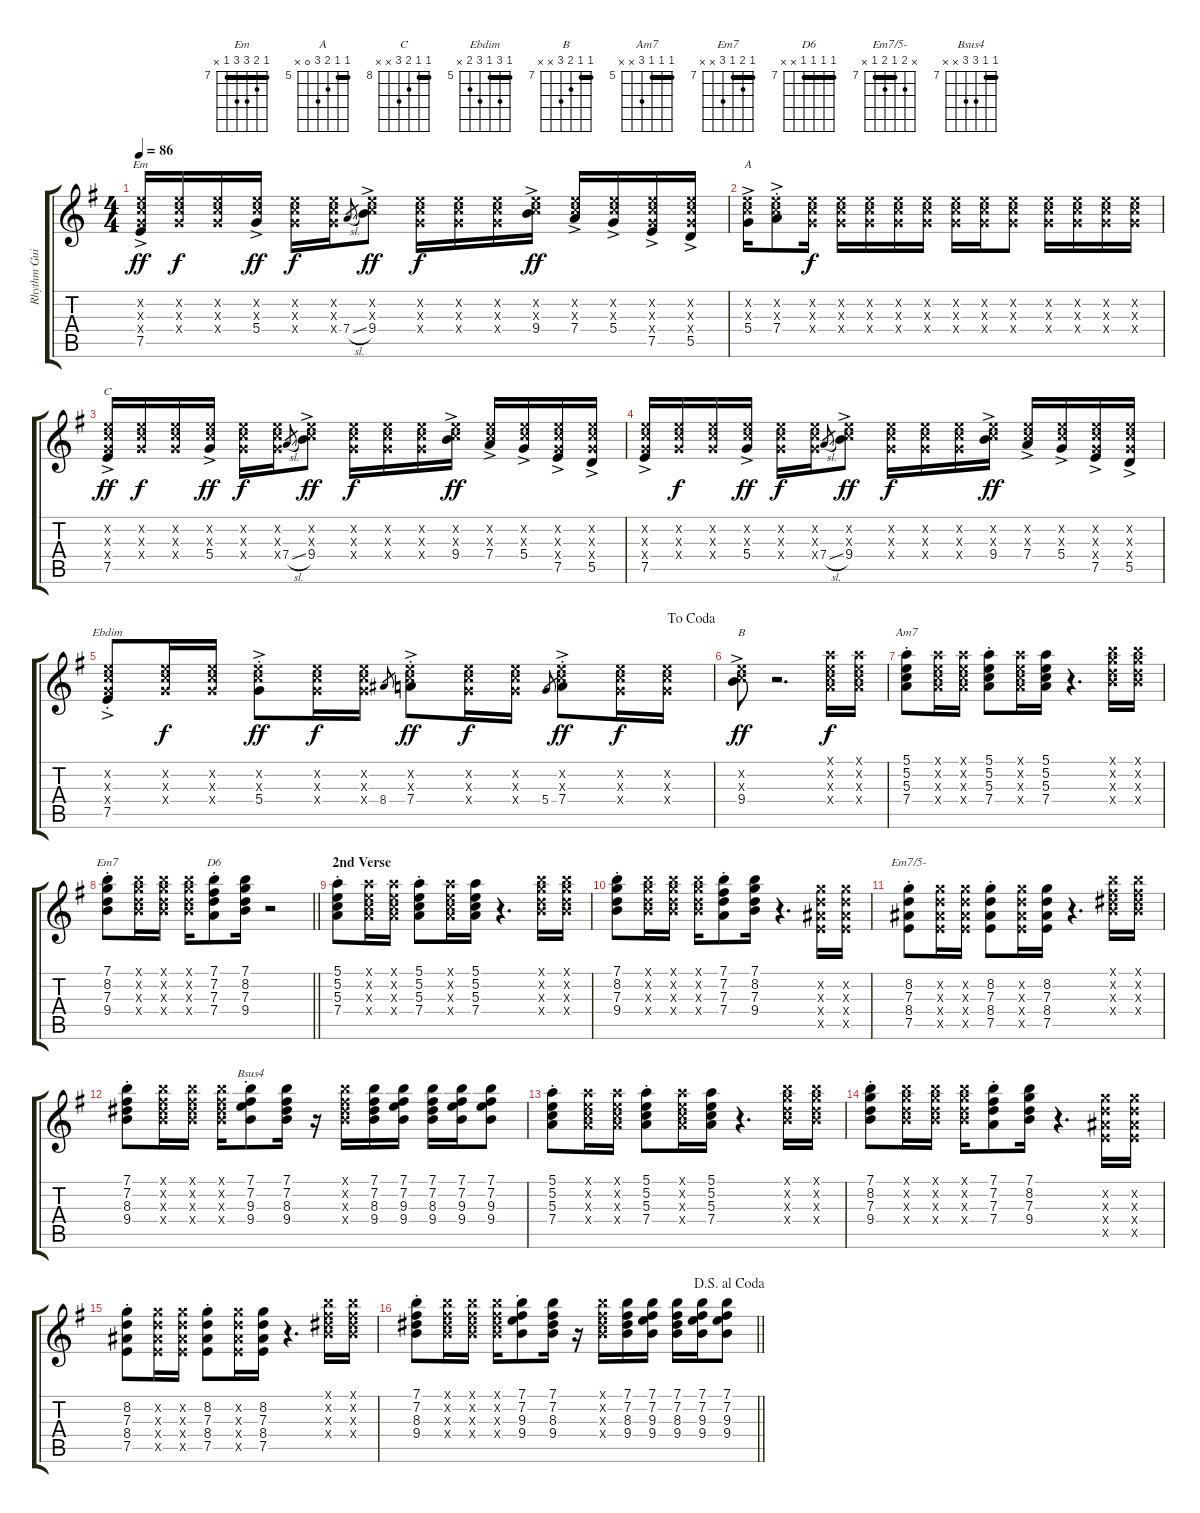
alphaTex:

\track ("Rhythm Guitar" "Rhythm Gui") {instrument electricguitarclean}
\staff {score tabs}
\tuning (E4 B3 G3 D3 A2 E2) {hide}
\chord ("Em" 7 8 9 9 7 x) {firstfret 7 barre 7}
\chord ("A" 5 5 6 7 0 x) {firstfret 5 barre 5}
\chord ("C" 8 8 9 10 x x) {firstfret 8 barre 8}
\chord ("Ebdim" 5 7 5 7 6 x) {firstfret 5 barre 5}
\chord ("B" 7 7 8 9 x x) {firstfret 7 barre 7}
\chord ("Am7" 5 5 5 7 x x) {firstfret 5 barre 5}
\chord ("Em7" 7 8 7 9 x x) {firstfret 7 barre 7}
\chord ("D6" 7 7 7 7 x x) {firstfret 7 barre 7}
\chord ("Em7/5-" x 8 7 8 7 x) {firstfret 7 barre 7}
\chord ("Bsus4" 7 7 9 9 x x) {firstfret 7 barre 7}
\ts (4 4)
\tempo 86
\clef g2
\ks g
(5.2{x} 5.3{x} 5.4{x} 7.5{ac}).16{ch "Em" dy ff} (5.2{x} 5.3{x} 5.4{x}).16{dy f} (5.2{x} 5.3{x} 5.4{x}).16 (5.2{x} 5.3{x} 5.4{ac}).16{dy ff} (5.2{x} 5.3{x} 5.4{x}).16{dy f} (5.2{x} 5.3{x} 5.4{x}).16 7.4{sl}.8{gr} (5.2{x} 5.3{x} 9.4{ac}).8{dy ff} (5.2{x} 5.3{x} 5.4{x}).16{dy f} (5.2{x} 5.3{x} 5.4{x}).16 (5.2{x} 5.3{x} 5.4{x}).16 (5.2{x} 5.3{x} 9.4{ac}).16{dy ff} (5.2{x} 5.3{x} 7.4{ac}).16 (5.2{x} 5.3{x} 5.4{ac}).16 (5.2{x} 5.3{x} 5.4{x} 7.5{ac}).16 (5.2{x} 5.3{x} 5.4{x} 5.5{ac}).16 |
(5.2{x} 5.3{x} 5.4{ac}).16{ch "A"} (5.2{x} 5.3{x} 7.4{ac st}).8 (5.2{x} 5.3{x} 5.4{x}).16{dy f} (5.2{x} 5.3{x} 5.4{x}).16 (5.2{x} 5.3{x} 5.4{x}).16 (5.2{x} 5.3{x} 5.4{x}).16 (5.2{x} 5.3{x} 5.4{x}).16 (5.2{x} 5.3{x} 5.4{x}).16 (5.2{x} 5.3{x} 5.4{x}).16 (5.2{x} 5.3{x} 5.4{x}).8 (5.2{x} 5.3{x} 5.4{x}).16 (5.2{x} 5.3{x} 5.4{x}).16 (5.2{x} 5.3{x} 5.4{x}).16 (5.2{x} 5.3{x} 5.4{x}).16 |
(5.2{x} 5.3{x} 5.4{x} 7.5{ac}).16{ch "C" dy ff} (5.2{x} 5.3{x} 5.4{x}).16{dy f} (5.2{x} 5.3{x} 5.4{x}).16 (5.2{x} 5.3{x} 5.4{ac}).16{dy ff} (5.2{x} 5.3{x} 5.4{x}).16{dy f} (5.2{x} 5.3{x} 5.4{x}).16 7.4{sl}.8{gr} (5.2{x} 5.3{x} 9.4{ac}).8{dy ff} (5.2{x} 5.3{x} 5.4{x}).16{dy f} (5.2{x} 5.3{x} 5.4{x}).16 (5.2{x} 5.3{x} 5.4{x}).16 (5.2{x} 5.3{x} 9.4{ac}).16{dy ff} (5.2{x} 5.3{x} 7.4{ac}).16 (5.2{x} 5.3{x} 5.4{ac}).16 (5.2{x} 5.3{x} 5.4{x} 7.5{ac}).16 (5.2{x} 5.3{x} 5.4{x} 5.5{ac}).16 |
(5.2{x} 5.3{x} 5.4{x} 7.5{ac}).16 (5.2{x} 5.3{x} 5.4{x}).16{dy f} (5.2{x} 5.3{x} 5.4{x}).16 (5.2{x} 5.3{x} 5.4{ac}).16{dy ff} (5.2{x} 5.3{x} 5.4{x}).16{dy f} (5.2{x} 5.3{x} 5.4{x}).16 7.4{sl}.8{gr} (5.2{x} 5.3{x} 9.4{ac}).8{dy ff} (5.2{x} 5.3{x} 5.4{x}).16{dy f} (5.2{x} 5.3{x} 5.4{x}).16 (5.2{x} 5.3{x} 5.4{x}).16 (5.2{x} 5.3{x} 9.4{ac}).16{dy ff} (5.2{x} 5.3{x} 7.4{ac}).16 (5.2{x} 5.3{x} 5.4{ac}).16 (5.2{x} 5.3{x} 5.4{x} 7.5{ac}).16 (5.2{x} 5.3{x} 5.4{x} 5.5{ac}).16 |
\jump dacoda
(5.2{x} 5.3{x} 5.4{x} 7.5{ac st}).8{ch "Ebdim"} (5.2{x} 5.3{x} 5.4{x}).16{dy f} (5.2{x} 5.3{x} 5.4{x}).16 (5.2{x} 5.3{x} 5.4{ac st}).8{dy ff} (5.2{x} 5.3{x} 5.4{x}).16{dy f} (5.2{x} 5.3{x} 5.4{x}).16 8.4.8{gr} (5.2{x} 5.3{x} 7.4{ac st}).8{dy ff} (5.2{x} 5.3{x} 5.4{x}).16{dy f} (5.2{x} 5.3{x} 5.4{x}).16 5.4.8{gr} (5.2{x} 5.3{x} 7.4{ac st}).8{dy ff} (5.2{x} 5.3{x} 5.4{x}).16{dy f} (5.2{x} 5.3{x} 5.4{x}).16 |
(5.2{x} 5.3{x} 9.4{ac}).8{ch "B" dy ff} r.2{d} (5.1{x} 5.2{x} 5.3{x} 7.4{x}).16{dy f} (5.1{x} 5.2{x} 5.3{x} 7.4{x}).16 |
(5.1{st} 5.2{st} 5.3{st} 7.4{st}).8{ch "Am7"} (5.1{x} 5.2{x} 5.3{x} 7.4{x}).16 (5.1{x} 5.2{x} 5.3{x} 7.4{x}).16 (5.1{st} 5.2{st} 5.3{st} 7.4{st}).8 (5.1{x} 5.2{x} 5.3{x} 7.4{x}).16 (5.1 5.2 5.3 7.4).16 r.4{d} (7.1{x} 8.2{x} 7.3{x} 9.4{x}).16 (7.1{x} 8.2{x} 7.3{x} 9.4{x}).16 |
\barLineRight lightlight
(7.1{st} 8.2{st} 7.3{st} 9.4{st}).8{ch "Em7"} (7.1{x} 8.2{x} 7.3{x} 9.4{x}).16 (7.1{x} 8.2{x} 7.3{x} 9.4{x}).16 (7.1{x} 8.2{x} 7.3{x} 9.4{x}).16 (7.1{st} 7.2{st} 7.3{st} 7.4{st}).8{ch "D6"} (7.1 8.2 7.3 9.4).16 r.2 |
\section ("" "2nd Verse")
(5.1{st} 5.2{st} 5.3{st} 7.4{st}).8 (5.1{x} 5.2{x} 5.3{x} 7.4{x}).16 (5.1{x} 5.2{x} 5.3{x} 7.4{x}).16 (5.1{st} 5.2{st} 5.3{st} 7.4{st}).8 (5.1{x} 5.2{x} 5.3{x} 7.4{x}).16 (5.1 5.2 5.3 7.4).16 r.4{d} (7.1{x} 8.2{x} 7.3{x} 9.4{x}).16 (7.1{x} 8.2{x} 7.3{x} 9.4{x}).16 |
(7.1{st} 8.2{st} 7.3{st} 9.4{st}).8 (7.1{x} 8.2{x} 7.3{x} 9.4{x}).16 (7.1{x} 8.2{x} 7.3{x} 9.4{x}).16 (7.1{x} 8.2{x} 7.3{x} 9.4{x}).16 (7.1{st} 7.2{st} 7.3{st} 7.4{st}).8 (7.1 8.2 7.3 9.4).16 r.4{d} (8.2{x} 7.3{x} 8.4{x} 7.5{x}).16 (8.2{x} 7.3{x} 8.4{x} 7.5{x}).16 |
(8.2{st} 7.3{st} 8.4{st} 7.5{st}).8{ch "Em7/5-"} (8.2{x} 7.3{x} 8.4{x} 7.5{x}).16 (8.2{x} 7.3{x} 8.4{x} 7.5{x}).16 (8.2{st} 7.3{st} 8.4{st} 7.5{st}).8 (8.2{x} 7.3{x} 8.4{x} 7.5{x}).16 (8.2 7.3 8.4 7.5).16 r.4{d} (7.1{x} 7.2{x} 8.3{x} 9.4{x}).16 (7.1{x} 7.2{x} 8.3{x} 9.4{x}).16 |
(7.1{st} 7.2{st} 8.3{st} 9.4{st}).8 (7.1{x} 7.2{x} 8.3{x} 9.4{x}).16 (7.1{x} 7.2{x} 8.3{x} 9.4{x}).16 (7.1{x} 7.2{x} 8.3{x} 9.4{x}).16 (7.1{st} 7.2{st} 9.3{st} 9.4{st}).8{ch "Bsus4"} (7.1 7.2 8.3 9.4).16 r.16 (7.1{x} 7.2{x} 8.3{x} 9.4{x}).16 (7.1 7.2 8.3 9.4).16 (7.1 7.2 9.3 9.4).16 (7.1 7.2 8.3 9.4).16 (7.1 7.2 9.3 9.4).16 (7.1 7.2 9.3 9.4).8 |
(5.1{st} 5.2{st} 5.3{st} 7.4{st}).8 (5.1{x} 5.2{x} 5.3{x} 7.4{x}).16 (5.1{x} 5.2{x} 5.3{x} 7.4{x}).16 (5.1{st} 5.2{st} 5.3{st} 7.4{st}).8 (5.1{x} 5.2{x} 5.3{x} 7.4{x}).16 (5.1 5.2 5.3 7.4).16 r.4{d} (7.1{x} 8.2{x} 7.3{x} 9.4{x}).16 (7.1{x} 8.2{x} 7.3{x} 9.4{x}).16 |
(7.1{st} 8.2{st} 7.3{st} 9.4{st}).8 (7.1{x} 8.2{x} 7.3{x} 9.4{x}).16 (7.1{x} 8.2{x} 7.3{x} 9.4{x}).16 (7.1{x} 8.2{x} 7.3{x} 9.4{x}).16 (7.1{st} 7.2{st} 7.3{st} 7.4{st}).8 (7.1 8.2 7.3 9.4).16 r.4{d} (8.2{x} 7.3{x} 8.4{x} 7.5{x}).16 (8.2{x} 7.3{x} 8.4{x} 7.5{x}).16 |
(8.2{st} 7.3{st} 8.4{st} 7.5{st}).8 (8.2{x} 7.3{x} 8.4{x} 7.5{x}).16 (8.2{x} 7.3{x} 8.4{x} 7.5{x}).16 (8.2{st} 7.3{st} 8.4{st} 7.5{st}).8 (8.2{x} 7.3{x} 8.4{x} 7.5{x}).16 (8.2 7.3 8.4 7.5).16 r.4{d} (7.1{x} 7.2{x} 8.3{x} 9.4{x}).16 (7.1{x} 7.2{x} 8.3{x} 9.4{x}).16 |
\jump dalsegnoalcoda
\barLineRight lightlight
(7.1{st} 7.2{st} 8.3{st} 9.4{st}).8 (7.1{x} 7.2{x} 8.3{x} 9.4{x}).16 (7.1{x} 7.2{x} 8.3{x} 9.4{x}).16 (7.1{x} 7.2{x} 8.3{x} 9.4{x}).16 (7.1{st} 7.2{st} 9.3{st} 9.4{st}).8 (7.1 7.2 8.3 9.4).16 r.16 (7.1{x} 7.2{x} 8.3{x} 9.4{x}).16 (7.1 7.2 8.3 9.4).16 (7.1 7.2 9.3 9.4).16 (7.1 7.2 8.3 9.4).16 (7.1 7.2 9.3 9.4).16 (7.1 7.2 9.3 9.4).8
